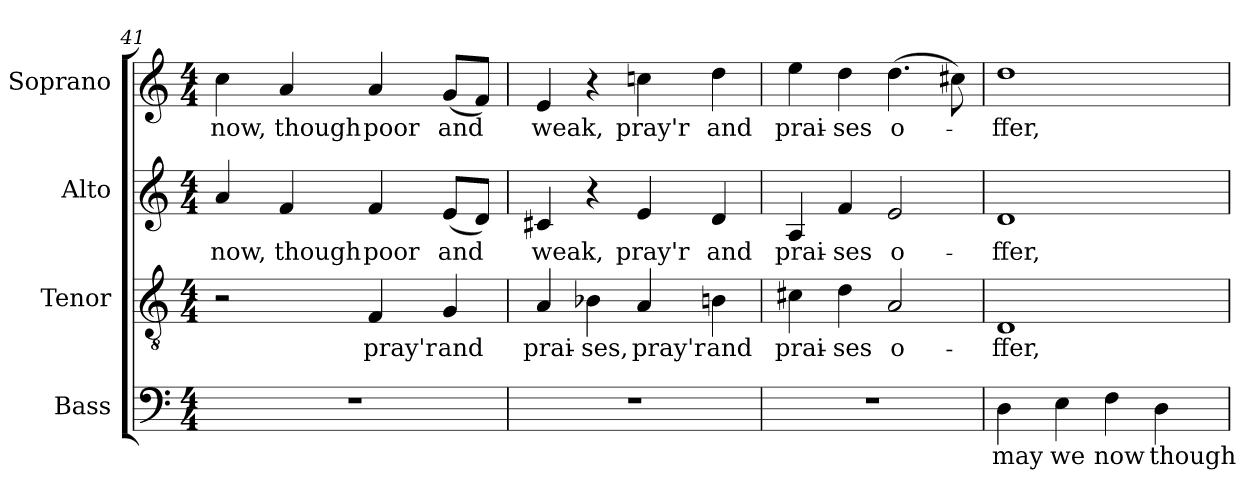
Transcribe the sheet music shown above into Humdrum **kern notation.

**kern	**text	**kern	**text	**kern	**text	**kern	**text
*part4	*part4	*part3	*part3	*part2	*part2	*part1	*part1
*staff4	*staff4	*staff3	*staff3	*staff2	*staff2	*staff1	*staff1
*I"Bass	*	*I"Tenor	*	*I"Alto	*	*I"Soprano	*
*I'B.	*	*I'T.	*	*I'A.	*	*I'S.	*
*clefF4	*	*clefGv2	*	*clefG2	*	*clefG2	*
*	*	*ITrd7c12	*	*	*	*	*
*k[]	*	*k[]	*	*k[]	*	*k[]	*
*C:	*	*C:	*	*C:	*	*C:	*
*M4/4	*	*M4/4	*	*M4/4	*	*M4/4	*
=41	=41	=41	=41	=41	=41	=41	=41
!	!	!	!	!	!LO:LY:b:color=#000000	!	!
!	!	!	!	!	!	!	!LO:LY:b:color=#000000
1r	.	2r	.	4ai/	now,	4cci\	now,
!	!	!	!	!	!LO:LY:b:color=#000000	!	!
!	!	!	!	!	!	!	!LO:LY:b:color=#000000
.	.	.	.	4fi/	though	4ai/	though
!	!	!	!LO:LY:b:color=#000000	!	!	!	!
!	!	!	!	!	!LO:LY:b:color=#000000	!	!
!	!	!	!	!	!	!	!LO:LY:b:color=#000000
.	.	4FFi/	pray'r	4fi/	poor	4ai/	poor
!	!	!	!LO:LY:b:color=#000000	!	!	!	!
!	!	!	!	!	!LO:LY:b:color=#000000	!	!
!	!	!	!	!	!	!	!LO:LY:b:color=#000000
.	.	4GGi/	and	(8ei/L	and	(8gi/L	and
.	.	.	.	8di/J)	.	8fi/J)	.
!!LO:LB:g=z
=42	=42	=42	=42	=42	=42	=42	=42
!	!	!	!LO:LY:b:color=#000000	!	!	!	!
!	!	!	!	!	!LO:LY:b:color=#000000	!	!
!	!	!	!	!	!	!	!LO:LY:b:color=#000000
1r	.	4AAi/	prai-	4c#Xi/	weak,	4ei/	weak,
!	!	!	!LO:LY:b:color=#000000	!	!	!	!
.	.	4BB-Xi\	-ses,	4r	.	4r	.
!	!	!	!LO:LY:b:color=#000000	!	!	!	!
!	!	!	!	!	!LO:LY:b:color=#000000	!	!
!	!	!	!	!	!	!	!LO:LY:b:color=#000000
.	.	4AAi/	pray'r	4ei/	pray'r	4ccni\	pray'r
!	!	!	!LO:LY:b:color=#000000	!	!	!	!
!	!	!	!	!	!LO:LY:b:color=#000000	!	!
!	!	!	!	!	!	!	!LO:LY:b:color=#000000
.	.	4BBni\	and	4di/	and	4ddi\	and
=43	=43	=43	=43	=43	=43	=43	=43
!	!	!	!LO:LY:b:color=#000000	!	!	!	!
!	!	!	!	!	!LO:LY:b:color=#000000	!	!
!	!	!	!	!	!	!	!LO:LY:b:color=#000000
1r	.	4C#Xi\	prai-	4Ai/	prai-	4eei\	prai-
!	!	!	!LO:LY:b:color=#000000	!	!	!	!
!	!	!	!	!	!LO:LY:b:color=#000000	!	!
!	!	!	!	!	!	!	!LO:LY:b:color=#000000
.	.	4Di\	-ses	4fi/	-ses	4ddi\	-ses
!	!	!	!LO:LY:b:color=#000000	!	!	!	!
!	!	!	!	!	!LO:LY:b:color=#000000	!	!
!	!	!	!	!	!	!	!LO:LY:b:color=#000000
.	.	2AAi/	o-	2ei/	o-	(4.ddi\	o-
.	.	.	.	.	.	8cc#Xi\)	.
=44	=44	=44	=44	=44	=44	=44	=44
!	!LO:LY:b:color=#000000	!	!	!	!	!	!
!	!	!	!LO:LY:b:color=#000000	!	!	!	!
!	!	!	!	!	!LO:LY:b:color=#000000	!	!
!	!	!	!	!	!	!	!LO:LY:b:color=#000000
4Di\	may	1DDi	-ffer,	1di	-ffer,	1ddi	-ffer,
!	!LO:LY:b:color=#000000	!	!	!	!	!	!
4Ei\	we	.	.	.	.	.	.
!	!LO:LY:b:color=#000000	!	!	!	!	!	!
4Fi\	now	.	.	.	.	.	.
!	!LO:LY:b:color=#000000	!	!	!	!	!	!
4Di\	though	.	.	.	.	.	.
=	=	=	=	=	=	=	=
*-	*-	*-	*-	*-	*-	*-	*-
